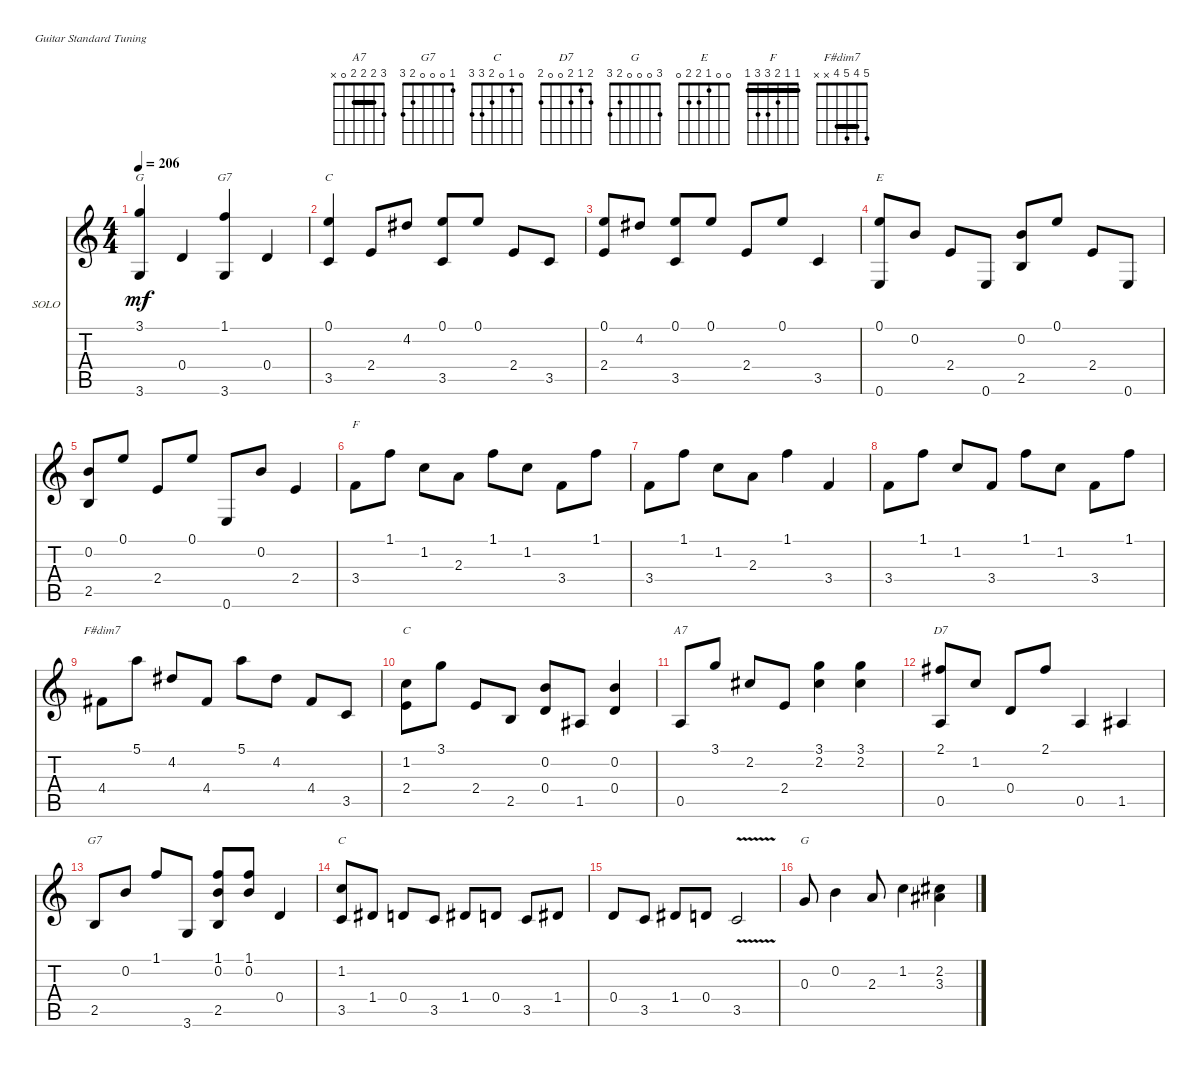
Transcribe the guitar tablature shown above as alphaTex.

\defaultSystemsLayout 4
\bracketExtendMode nobrackets
\firstSystemTrackNameOrientation horizontal
\otherSystemsTrackNameOrientation horizontal
\track ("Blind Blake" "SOLO") {instrument acousticguitarsteel}
\staff {score tabs}
\tuning (E4 B3 G3 D3 A2 E2)
\chord ("A7" 3 2 2 2 0 x) {barre (2 2)}
\chord ("G7" 1 0 0 0 2 3)
\chord ("C" 0 1 0 2 3 3)
\chord ("D7" 2 1 2 0 0 2)
\chord ("G" 3 0 0 0 2 3)
\chord ("E" 0 0 1 2 2 0)
\chord ("F" 1 1 2 3 3 1) {barre (1 1)}
\chord ("F#dim7" 5 4 5 4 x x) {barre 4}
\ts (4 4)
\tempo 206
\clef g2
\ks c
(3.6 3.1).4{ch "G" dy mf} 0.4.4 (3.6 1.1).4{ch "G7"} 0.4.4 |
(3.5 0.1).4{ch "C"} 2.4.8 4.2.8 (0.1 3.5).8 0.1.8 2.4.8 3.5.8 |
(2.4 0.1).8 4.2.8 (0.1 3.5).8 0.1.8 2.4.8 0.1.8 3.5.4 |
(0.6 0.1).8{ch "E"} 0.2.8 2.4.8 0.6.8 (2.5 0.2).8 0.1.8 2.4.8 0.6.8 |
(2.5 0.2).8 0.1.8 2.4.8 0.1.8 0.6.8 0.2.8 2.4.4 |
3.4.8{ch "F"} 1.1.8 1.2.8 2.3.8 1.1.8 1.2.8 3.4.8 1.1.8 |
3.4.8 1.1.8 1.2.8 2.3.8 1.1.4 3.4.4 |
3.4.8 1.1.8 1.2.8 3.4.8 1.1.8 1.2.8 3.4.8 1.1.8 |
4.4.8{ch "F#dim7"} 5.1.8 4.2.8 4.4.8 5.1.8 4.2.8 4.4.8 3.5.8 |
(2.4 1.2).8{ch "C"} 3.1.8 2.4.8 2.5.8 (0.4 0.2).8 1.5.8 (0.2 0.4).4 |
0.5.8{ch "A7"} 3.1.8 2.2.8 2.4.8 (2.2 3.1).4 (3.1 2.2).4 |
(2.1 0.5).8{ch "D7"} 1.2.8 0.4.8 2.1.8 0.5.4 1.5.4 |
2.5.8{ch "G7"} 0.2.8 1.1.8 3.6.8 (2.5 1.1 0.2).8 (1.1 0.2).8 0.4.4 |
(3.5 1.2).8{ch "C"} 1.4.8 0.4.8 3.5.8 1.4.8 0.4.8 3.5.8 1.4.8 |
0.4.8 3.5.8 1.4.8 0.4.8 3.5{v}.2 |
0.3.8{ch "G"} 0.2.4 2.3.8 1.2.4 (2.2 3.3).4
